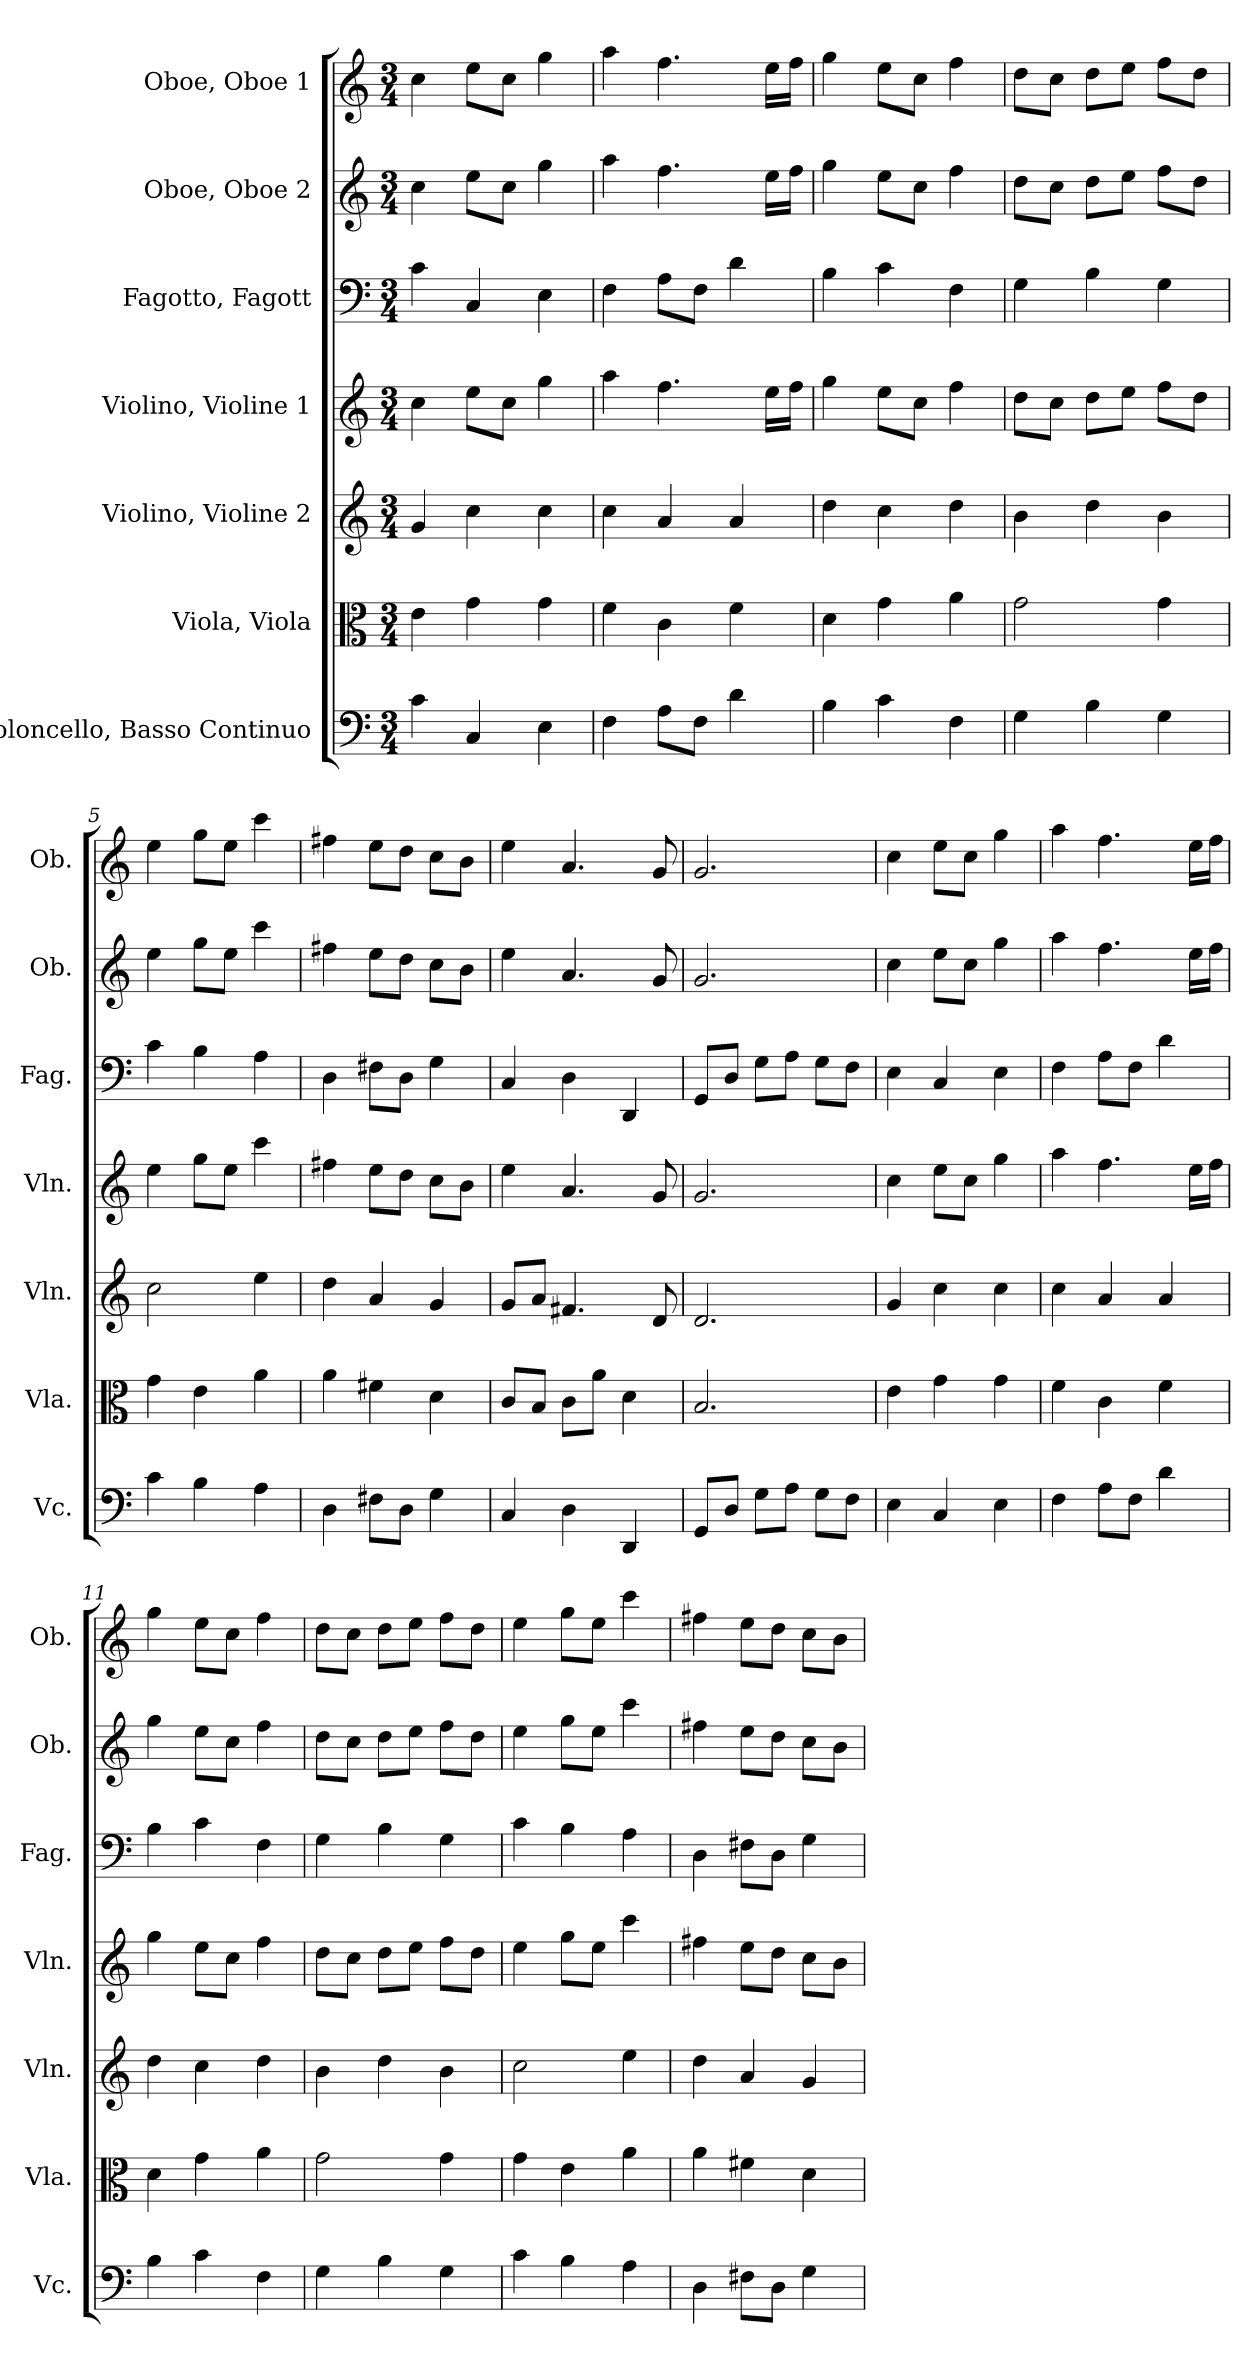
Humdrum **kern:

**kern	**kern	**kern	**kern	**kern	**kern	**kern
*part7	*part6	*part5	*part4	*part3	*part2	*part1
*staff7	*staff6	*staff5	*staff4	*staff3	*staff2	*staff1
*I"Violoncello, Basso Continuo	*I"Viola, Viola	*I"Violino, Violine 2	*I"Violino, Violine 1	*I"Fagotto, Fagott	*I"Oboe, Oboe 2	*I"Oboe, Oboe 1
*I'Vc.	*I'Vla.	*I'Vln.	*I'Vln.	*I'Fag.	*I'Ob.	*I'Ob.
*clefF4	*clefC3	*clefG2	*clefG2	*clefF4	*clefG2	*clefG2
*k[]	*k[]	*k[]	*k[]	*k[]	*k[]	*k[]
*M3/4	*M3/4	*M3/4	*M3/4	*M3/4	*M3/4	*M3/4
*MM96	*MM96	*MM96	*MM96	*MM96	*MM96	*MM96
=1	=1	=1	=1	=1	=1	=1
4c\	4e\	4g/	4cc\	4c\	4cc\	4cc\
4C/	4g\	4cc\	8ee\L	4C/	8ee\L	8ee\L
.	.	.	8cc\J	.	8cc\J	8cc\J
4E\	4g\	4cc\	4gg\	4E\	4gg\	4gg\
=2	=2	=2	=2	=2	=2	=2
4F\	4f\	4cc\	4aa\	4F\	4aa\	4aa\
8A\L	4c\	4a/	4.ff\	8A\L	4.ff\	4.ff\
8F\J	.	.	.	8F\J	.	.
4d\	4f\	4a/	.	4d\	.	.
.	.	.	16ee\LL	.	16ee\LL	16ee\LL
.	.	.	16ff\JJ	.	16ff\JJ	16ff\JJ
=3	=3	=3	=3	=3	=3	=3
4B\	4d\	4dd\	4gg\	4B\	4gg\	4gg\
4c\	4g\	4cc\	8ee\L	4c\	8ee\L	8ee\L
.	.	.	8cc\J	.	8cc\J	8cc\J
4F\	4a\	4dd\	4ff\	4F\	4ff\	4ff\
=4	=4	=4	=4	=4	=4	=4
4G\	2g\	4b\	8dd\L	4G\	8dd\L	8dd\L
.	.	.	8cc\J	.	8cc\J	8cc\J
4B\	.	4dd\	8dd\L	4B\	8dd\L	8dd\L
.	.	.	8ee\J	.	8ee\J	8ee\J
4G\	4g\	4b\	8ff\L	4G\	8ff\L	8ff\L
.	.	.	8dd\J	.	8dd\J	8dd\J
=5	=5	=5	=5	=5	=5	=5
4c\	4g\	2cc\	4ee\	4c\	4ee\	4ee\
4B\	4e\	.	8gg\L	4B\	8gg\L	8gg\L
.	.	.	8ee\J	.	8ee\J	8ee\J
4A\	4a\	4ee\	4ccc\	4A\	4ccc\	4ccc\
=6	=6	=6	=6	=6	=6	=6
4D\	4a\	4dd\	4ff#X\	4D\	4ff#X\	4ff#X\
8F#X\L	4f#X\	4a/	8ee\L	8F#X\L	8ee\L	8ee\L
8D\J	.	.	8dd\J	8D\J	8dd\J	8dd\J
4G\	4d\	4g/	8cc\L	4G\	8cc\L	8cc\L
.	.	.	8b\J	.	8b\J	8b\J
!!LO:LB:g=z
=7	=7	=7	=7	=7	=7	=7
4C/	8c/L	8g/L	4ee\	4C/	4ee\	4ee\
.	8B/J	8a/J	.	.	.	.
4D\	8c\L	4.f#X/	4.a/	4D\	4.a/	4.a/
.	8a\J	.	.	.	.	.
4DD/	4d\	.	.	4DD/	.	.
.	.	8d/	8g/	.	8g/	8g/
=8	=8	=8	=8	=8	=8	=8
8GG/L	2.B/	2.d/	2.g/	8GG/L	2.g/	2.g/
8D/J	.	.	.	8D/J	.	.
8G\L	.	.	.	8G\L	.	.
8A\J	.	.	.	8A\J	.	.
8G\L	.	.	.	8G\L	.	.
8F\J	.	.	.	8F\J	.	.
=9	=9	=9	=9	=9	=9	=9
4E\	4e\	4g/	4cc\	4E\	4cc\	4cc\
4C/	4g\	4cc\	8ee\L	4C/	8ee\L	8ee\L
.	.	.	8cc\J	.	8cc\J	8cc\J
4E\	4g\	4cc\	4gg\	4E\	4gg\	4gg\
=10	=10	=10	=10	=10	=10	=10
4F\	4f\	4cc\	4aa\	4F\	4aa\	4aa\
8A\L	4c\	4a/	4.ff\	8A\L	4.ff\	4.ff\
8F\J	.	.	.	8F\J	.	.
4d\	4f\	4a/	.	4d\	.	.
.	.	.	16ee\LL	.	16ee\LL	16ee\LL
.	.	.	16ff\JJ	.	16ff\JJ	16ff\JJ
=11	=11	=11	=11	=11	=11	=11
4B\	4d\	4dd\	4gg\	4B\	4gg\	4gg\
4c\	4g\	4cc\	8ee\L	4c\	8ee\L	8ee\L
.	.	.	8cc\J	.	8cc\J	8cc\J
4F\	4a\	4dd\	4ff\	4F\	4ff\	4ff\
=12	=12	=12	=12	=12	=12	=12
4G\	2g\	4b\	8dd\L	4G\	8dd\L	8dd\L
.	.	.	8cc\J	.	8cc\J	8cc\J
4B\	.	4dd\	8dd\L	4B\	8dd\L	8dd\L
.	.	.	8ee\J	.	8ee\J	8ee\J
4G\	4g\	4b\	8ff\L	4G\	8ff\L	8ff\L
.	.	.	8dd\J	.	8dd\J	8dd\J
=13	=13	=13	=13	=13	=13	=13
4c\	4g\	2cc\	4ee\	4c\	4ee\	4ee\
4B\	4e\	.	8gg\L	4B\	8gg\L	8gg\L
.	.	.	8ee\J	.	8ee\J	8ee\J
4A\	4a\	4ee\	4ccc\	4A\	4ccc\	4ccc\
=14	=14	=14	=14	=14	=14	=14
4D\	4a\	4dd\	4ff#X\	4D\	4ff#X\	4ff#X\
8F#X\L	4f#X\	4a/	8ee\L	8F#X\L	8ee\L	8ee\L
8D\J	.	.	8dd\J	8D\J	8dd\J	8dd\J
4G\	4d\	4g/	8cc\L	4G\	8cc\L	8cc\L
.	.	.	8b\J	.	8b\J	8b\J
=	=	=	=	=	=	=
*-	*-	*-	*-	*-	*-	*-
